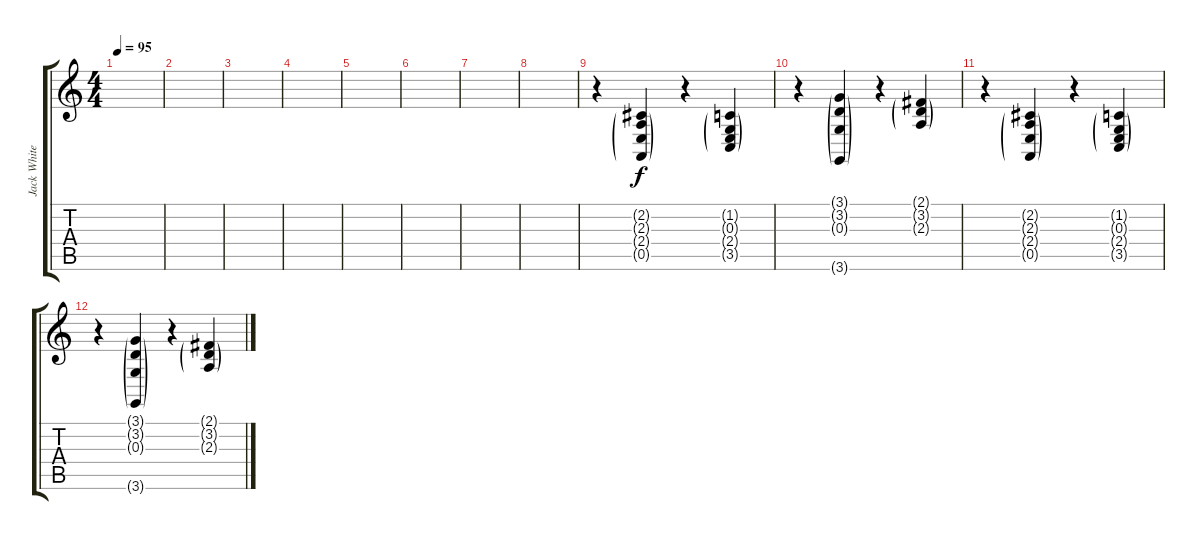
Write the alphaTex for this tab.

\track ("Jack White - Piano" "Jack White") {instrument acousticgrandpiano}
\staff {score tabs}
\tuning (E4 B3 G3 D3 A2 E2) {hide}
\ts (4 4)
\tempo 95
\clef g2
\ks c
|
|
|
|
|
|
|
|
r.4 (2.2{g} 2.3{g} 2.4{g} 0.5{g}).4 r.4 (1.2{g} 0.3{g} 2.4{g} 3.5{g}).4 |
r.4 (3.1{g} 3.2{g} 0.3{g} 3.6{g}).4 r.4 (2.1{g} 3.2{g} 2.3{g}).4 |
r.4 (2.2{g} 2.3{g} 2.4{g} 0.5{g}).4 r.4 (1.2{g} 0.3{g} 2.4{g} 3.5{g}).4 |
r.4 (3.1{g} 3.2{g} 0.3{g} 3.6{g}).4 r.4 (2.1{g} 3.2{g} 2.3{g}).4
